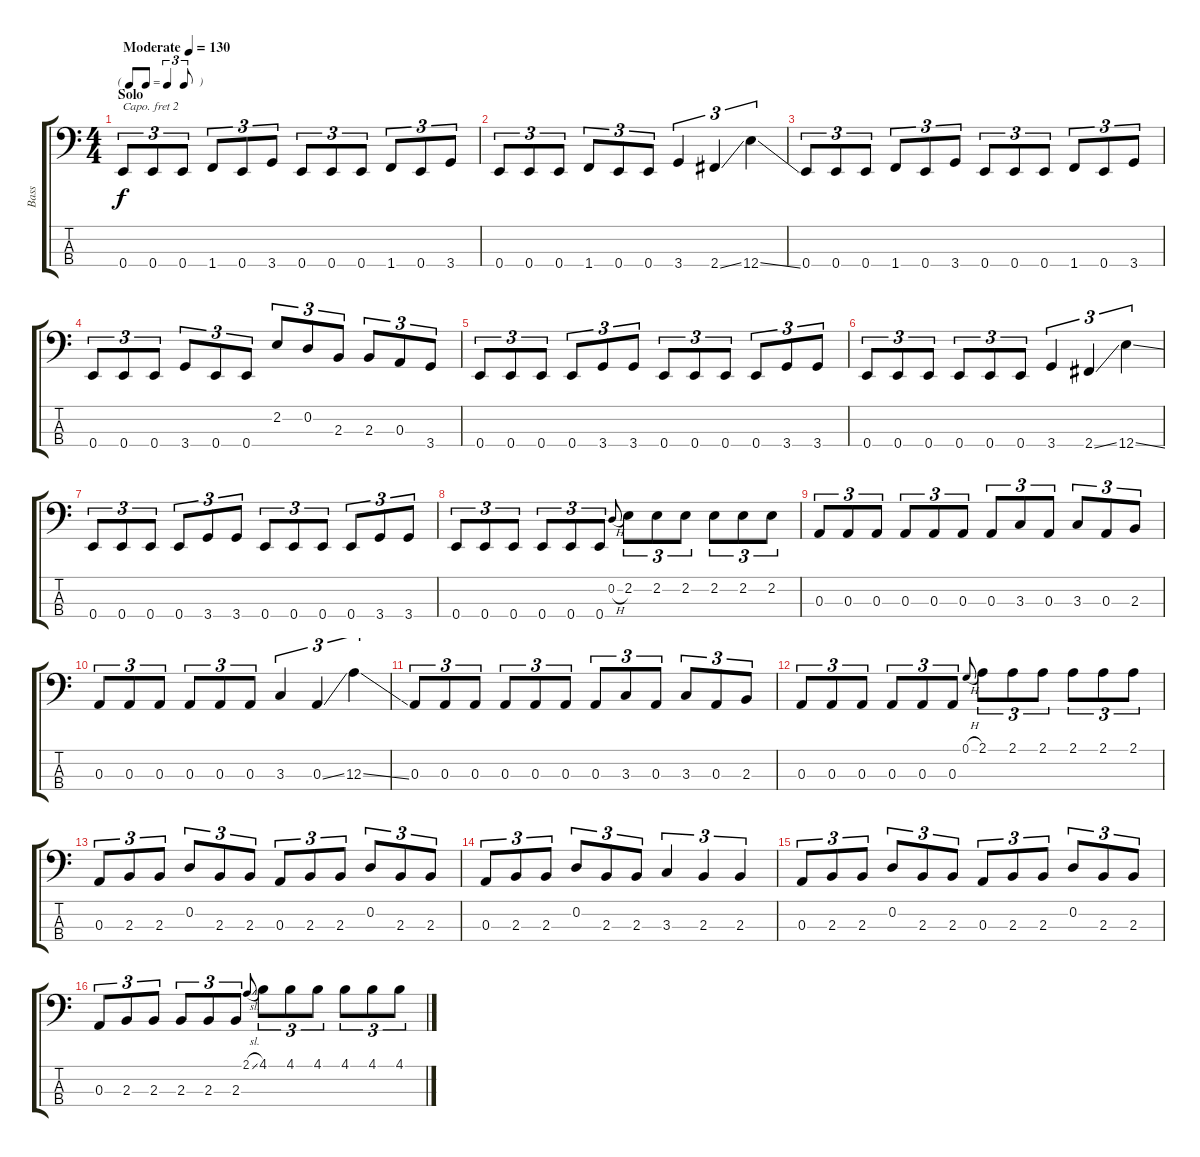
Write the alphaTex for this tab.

\track ("Bass" "Bass") {instrument electricbasspick}
\staff {score tabs}
\capo 2
\tuning (F2 C2 G1 D1) {hide}
\ts (4 4)
\tf triplet8th
\section ("" "Solo")
\tempo (130 "Moderate")
\clef f4
\ks c
0.4.8{tu (3 2) dy f instrument electricbasspick} 0.4.8{tu (3 2)} 0.4.8{tu (3 2)} 1.4.8{tu (3 2)} 0.4.8{tu (3 2)} 3.4.8{tu (3 2)} 0.4.8{tu (3 2)} 0.4.8{tu (3 2)} 0.4.8{tu (3 2)} 1.4.8{tu (3 2)} 0.4.8{tu (3 2)} 3.4.8{tu (3 2)} |
0.4.8{tu (3 2)} 0.4.8{tu (3 2)} 0.4.8{tu (3 2)} 1.4.8{tu (3 2)} 0.4.8{tu (3 2)} 0.4.8{tu (3 2)} 3.4.4{tu (3 2)} 2.4{ss}.4{tu (3 2)} 12.4{ss}.4{tu (3 2)} |
0.4.8{tu (3 2)} 0.4.8{tu (3 2)} 0.4.8{tu (3 2)} 1.4.8{tu (3 2)} 0.4.8{tu (3 2)} 3.4.8{tu (3 2)} 0.4.8{tu (3 2)} 0.4.8{tu (3 2)} 0.4.8{tu (3 2)} 1.4.8{tu (3 2)} 0.4.8{tu (3 2)} 3.4.8{tu (3 2)} |
0.4.8{tu (3 2)} 0.4.8{tu (3 2)} 0.4.8{tu (3 2)} 3.4.8{tu (3 2)} 0.4.8{tu (3 2)} 0.4.8{tu (3 2)} 2.2.8{tu (3 2)} 0.2.8{tu (3 2)} 2.3.8{tu (3 2)} 2.3.8{tu (3 2)} 0.3.8{tu (3 2)} 3.4.8{tu (3 2)} |
0.4.8{tu (3 2)} 0.4.8{tu (3 2)} 0.4.8{tu (3 2)} 0.4.8{tu (3 2)} 3.4.8{tu (3 2)} 3.4.8{tu (3 2)} 0.4.8{tu (3 2)} 0.4.8{tu (3 2)} 0.4.8{tu (3 2)} 0.4.8{tu (3 2)} 3.4.8{tu (3 2)} 3.4.8{tu (3 2)} |
0.4.8{tu (3 2)} 0.4.8{tu (3 2)} 0.4.8{tu (3 2)} 0.4.8{tu (3 2)} 0.4.8{tu (3 2)} 0.4.8{tu (3 2)} 3.4.4{tu (3 2)} 2.4{ss}.4{tu (3 2)} 12.4{ss}.4{tu (3 2)} |
0.4.8{tu (3 2)} 0.4.8{tu (3 2)} 0.4.8{tu (3 2)} 0.4.8{tu (3 2)} 3.4.8{tu (3 2)} 3.4.8{tu (3 2)} 0.4.8{tu (3 2)} 0.4.8{tu (3 2)} 0.4.8{tu (3 2)} 0.4.8{tu (3 2)} 3.4.8{tu (3 2)} 3.4.8{tu (3 2)} |
0.4.8{tu (3 2)} 0.4.8{tu (3 2)} 0.4.8{tu (3 2)} 0.4.8{tu (3 2)} 0.4.8{tu (3 2)} 0.4.8{tu (3 2)} 0.2{h}.8{gr onbeat} 2.2.8{tu (3 2)} 2.2.8{tu (3 2)} 2.2.8{tu (3 2)} 2.2.8{tu (3 2)} 2.2.8{tu (3 2)} 2.2.8{tu (3 2)} |
0.3.8{tu (3 2)} 0.3.8{tu (3 2)} 0.3.8{tu (3 2)} 0.3.8{tu (3 2)} 0.3.8{tu (3 2)} 0.3.8{tu (3 2)} 0.3.8{tu (3 2)} 3.3.8{tu (3 2)} 0.3.8{tu (3 2)} 3.3.8{tu (3 2)} 0.3.8{tu (3 2)} 2.3.8{tu (3 2)} |
0.3.8{tu (3 2)} 0.3.8{tu (3 2)} 0.3.8{tu (3 2)} 0.3.8{tu (3 2)} 0.3.8{tu (3 2)} 0.3.8{tu (3 2)} 3.3.4{tu (3 2)} 0.3{ss}.4{tu (3 2)} 12.3{ss}.4{tu (3 2)} |
0.3.8{tu (3 2)} 0.3.8{tu (3 2)} 0.3.8{tu (3 2)} 0.3.8{tu (3 2)} 0.3.8{tu (3 2)} 0.3.8{tu (3 2)} 0.3.8{tu (3 2)} 3.3.8{tu (3 2)} 0.3.8{tu (3 2)} 3.3.8{tu (3 2)} 0.3.8{tu (3 2)} 2.3.8{tu (3 2)} |
0.3.8{tu (3 2)} 0.3.8{tu (3 2)} 0.3.8{tu (3 2)} 0.3.8{tu (3 2)} 0.3.8{tu (3 2)} 0.3.8{tu (3 2)} 0.1{h}.8{gr onbeat} 2.1.8{tu (3 2)} 2.1.8{tu (3 2)} 2.1.8{tu (3 2)} 2.1.8{tu (3 2)} 2.1.8{tu (3 2)} 2.1.8{tu (3 2)} |
0.3.8{tu (3 2)} 2.3.8{tu (3 2)} 2.3.8{tu (3 2)} 0.2.8{tu (3 2)} 2.3.8{tu (3 2)} 2.3.8{tu (3 2)} 0.3.8{tu (3 2)} 2.3.8{tu (3 2)} 2.3.8{tu (3 2)} 0.2.8{tu (3 2)} 2.3.8{tu (3 2)} 2.3.8{tu (3 2)} |
0.3.8{tu (3 2)} 2.3.8{tu (3 2)} 2.3.8{tu (3 2)} 0.2.8{tu (3 2)} 2.3.8{tu (3 2)} 2.3.8{tu (3 2)} 3.3.4{tu (3 2)} 2.3.4{tu (3 2)} 2.3.4{tu (3 2)} |
0.3.8{tu (3 2)} 2.3.8{tu (3 2)} 2.3.8{tu (3 2)} 0.2.8{tu (3 2)} 2.3.8{tu (3 2)} 2.3.8{tu (3 2)} 0.3.8{tu (3 2)} 2.3.8{tu (3 2)} 2.3.8{tu (3 2)} 0.2.8{tu (3 2)} 2.3.8{tu (3 2)} 2.3.8{tu (3 2)} |
0.3.8{tu (3 2)} 2.3.8{tu (3 2)} 2.3.8{tu (3 2)} 2.3.8{tu (3 2)} 2.3.8{tu (3 2)} 2.3.8{tu (3 2)} 2.1{sl}.8{gr onbeat} 4.1.8{tu (3 2)} 4.1.8{tu (3 2)} 4.1.8{tu (3 2)} 4.1.8{tu (3 2)} 4.1.8{tu (3 2)} 4.1.8{tu (3 2)}
